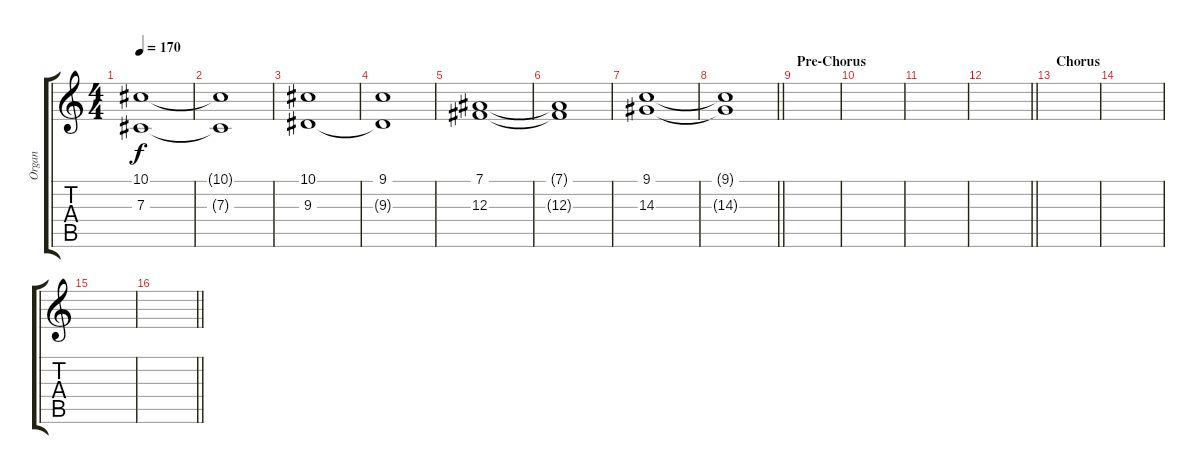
\track ("Organ" "Organ") {instrument drawbarorgan}
\staff {score tabs}
\tuning (Eb4 Bb3 Gb3 Db3 Ab2 Db2) {hide}
\ts (4 4)
\tempo 170
\clef g2
\ks c
(10.1 7.3).1{dy f} |
(10.1{t} 7.3{t}).1 |
(10.1 9.3).1 |
(9.1 9.3{t}).1 |
(7.1 12.3).1 |
(7.1{t} 12.3{t}).1 |
(9.1 14.3).1 |
\barLineRight lightlight
(9.1{t} 14.3{t}).1 |
\section ("" "Pre-Chorus")
|
|
|
\barLineRight lightlight
|
\section ("" "Chorus")
|
|
|
\barLineRight lightlight
